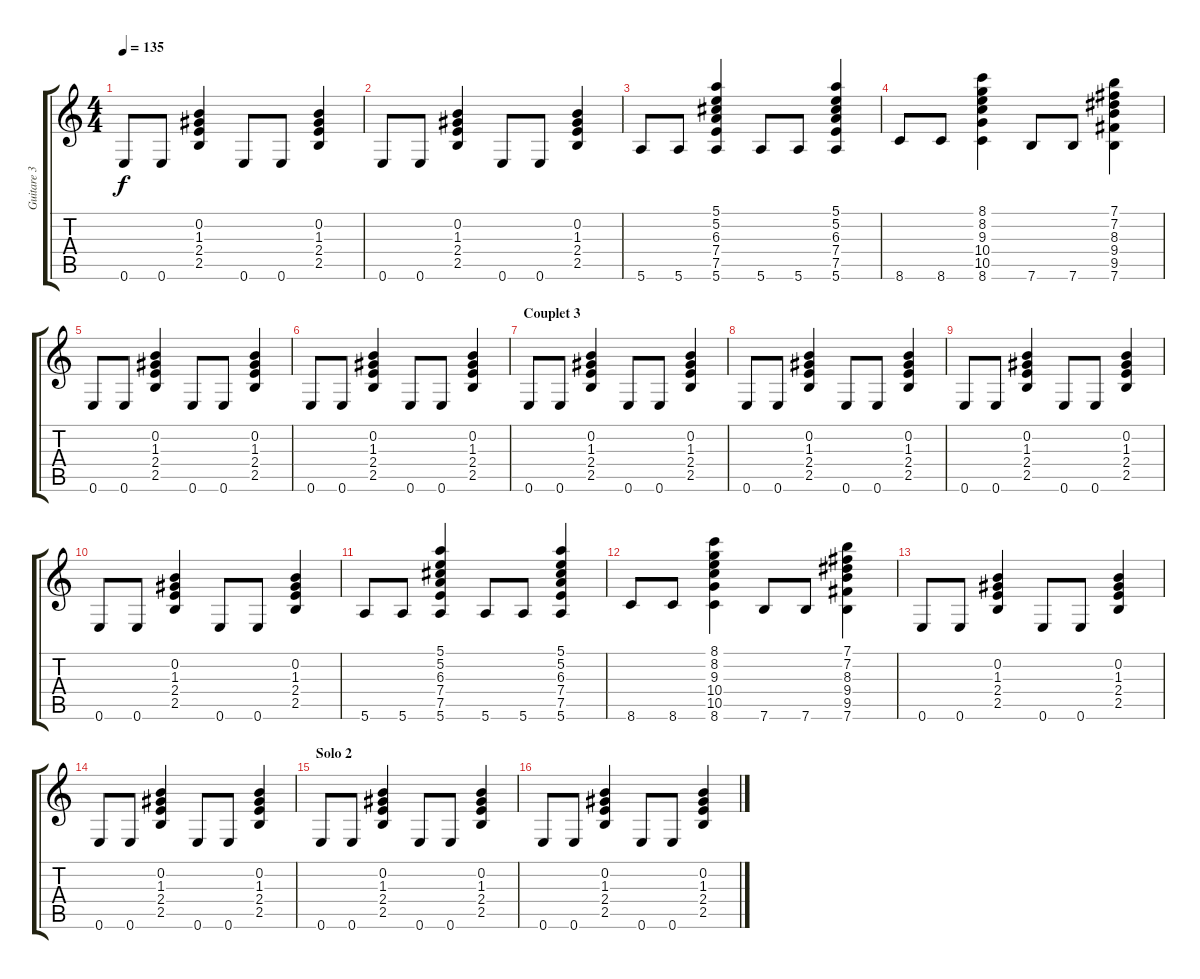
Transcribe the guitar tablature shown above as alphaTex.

\track ("Guitare 3 (rythmique)" "Guitare 3 ") {instrument distortionguitar}
\staff {score tabs}
\tuning (E4 B3 G3 D3 A2 E2) {hide}
\ts (4 4)
\tempo 135
\clef g2
\ks c
0.6.8{dy f} 0.6.8 (0.2 1.3 2.4 2.5).4 0.6.8 0.6.8 (0.2 1.3 2.4 2.5).4 |
0.6.8 0.6.8 (0.2 1.3 2.4 2.5).4 0.6.8 0.6.8 (0.2 1.3 2.4 2.5).4 |
5.6.8 5.6.8 (5.1 5.2 6.3 7.4 7.5 5.6).4 5.6.8 5.6.8 (5.1 5.2 6.3 7.4 7.5 5.6).4 |
8.6.8 8.6.8 (8.1 8.2 9.3 10.4 10.5 8.6).4 7.6.8 7.6.8 (7.1 7.2 8.3 9.4 9.5 7.6).4 |
0.6.8 0.6.8 (0.2 1.3 2.4 2.5).4 0.6.8 0.6.8 (0.2 1.3 2.4 2.5).4 |
0.6.8 0.6.8 (0.2 1.3 2.4 2.5).4 0.6.8 0.6.8 (0.2 1.3 2.4 2.5).4 |
\section ("" "Couplet 3")
0.6.8 0.6.8 (0.2 1.3 2.4 2.5).4 0.6.8 0.6.8 (0.2 1.3 2.4 2.5).4 |
0.6.8 0.6.8 (0.2 1.3 2.4 2.5).4 0.6.8 0.6.8 (0.2 1.3 2.4 2.5).4 |
0.6.8 0.6.8 (0.2 1.3 2.4 2.5).4 0.6.8 0.6.8 (0.2 1.3 2.4 2.5).4 |
0.6.8 0.6.8 (0.2 1.3 2.4 2.5).4 0.6.8 0.6.8 (0.2 1.3 2.4 2.5).4 |
5.6.8 5.6.8 (5.1 5.2 6.3 7.4 7.5 5.6).4 5.6.8 5.6.8 (5.1 5.2 6.3 7.4 7.5 5.6).4 |
8.6.8 8.6.8 (8.1 8.2 9.3 10.4 10.5 8.6).4 7.6.8 7.6.8 (7.1 7.2 8.3 9.4 9.5 7.6).4 |
0.6.8 0.6.8 (0.2 1.3 2.4 2.5).4 0.6.8 0.6.8 (0.2 1.3 2.4 2.5).4 |
0.6.8 0.6.8 (0.2 1.3 2.4 2.5).4 0.6.8 0.6.8 (0.2 1.3 2.4 2.5).4 |
\section ("" "Solo 2")
0.6.8 0.6.8 (0.2 1.3 2.4 2.5).4 0.6.8 0.6.8 (0.2 1.3 2.4 2.5).4 |
0.6.8 0.6.8 (0.2 1.3 2.4 2.5).4 0.6.8 0.6.8 (0.2 1.3 2.4 2.5).4
